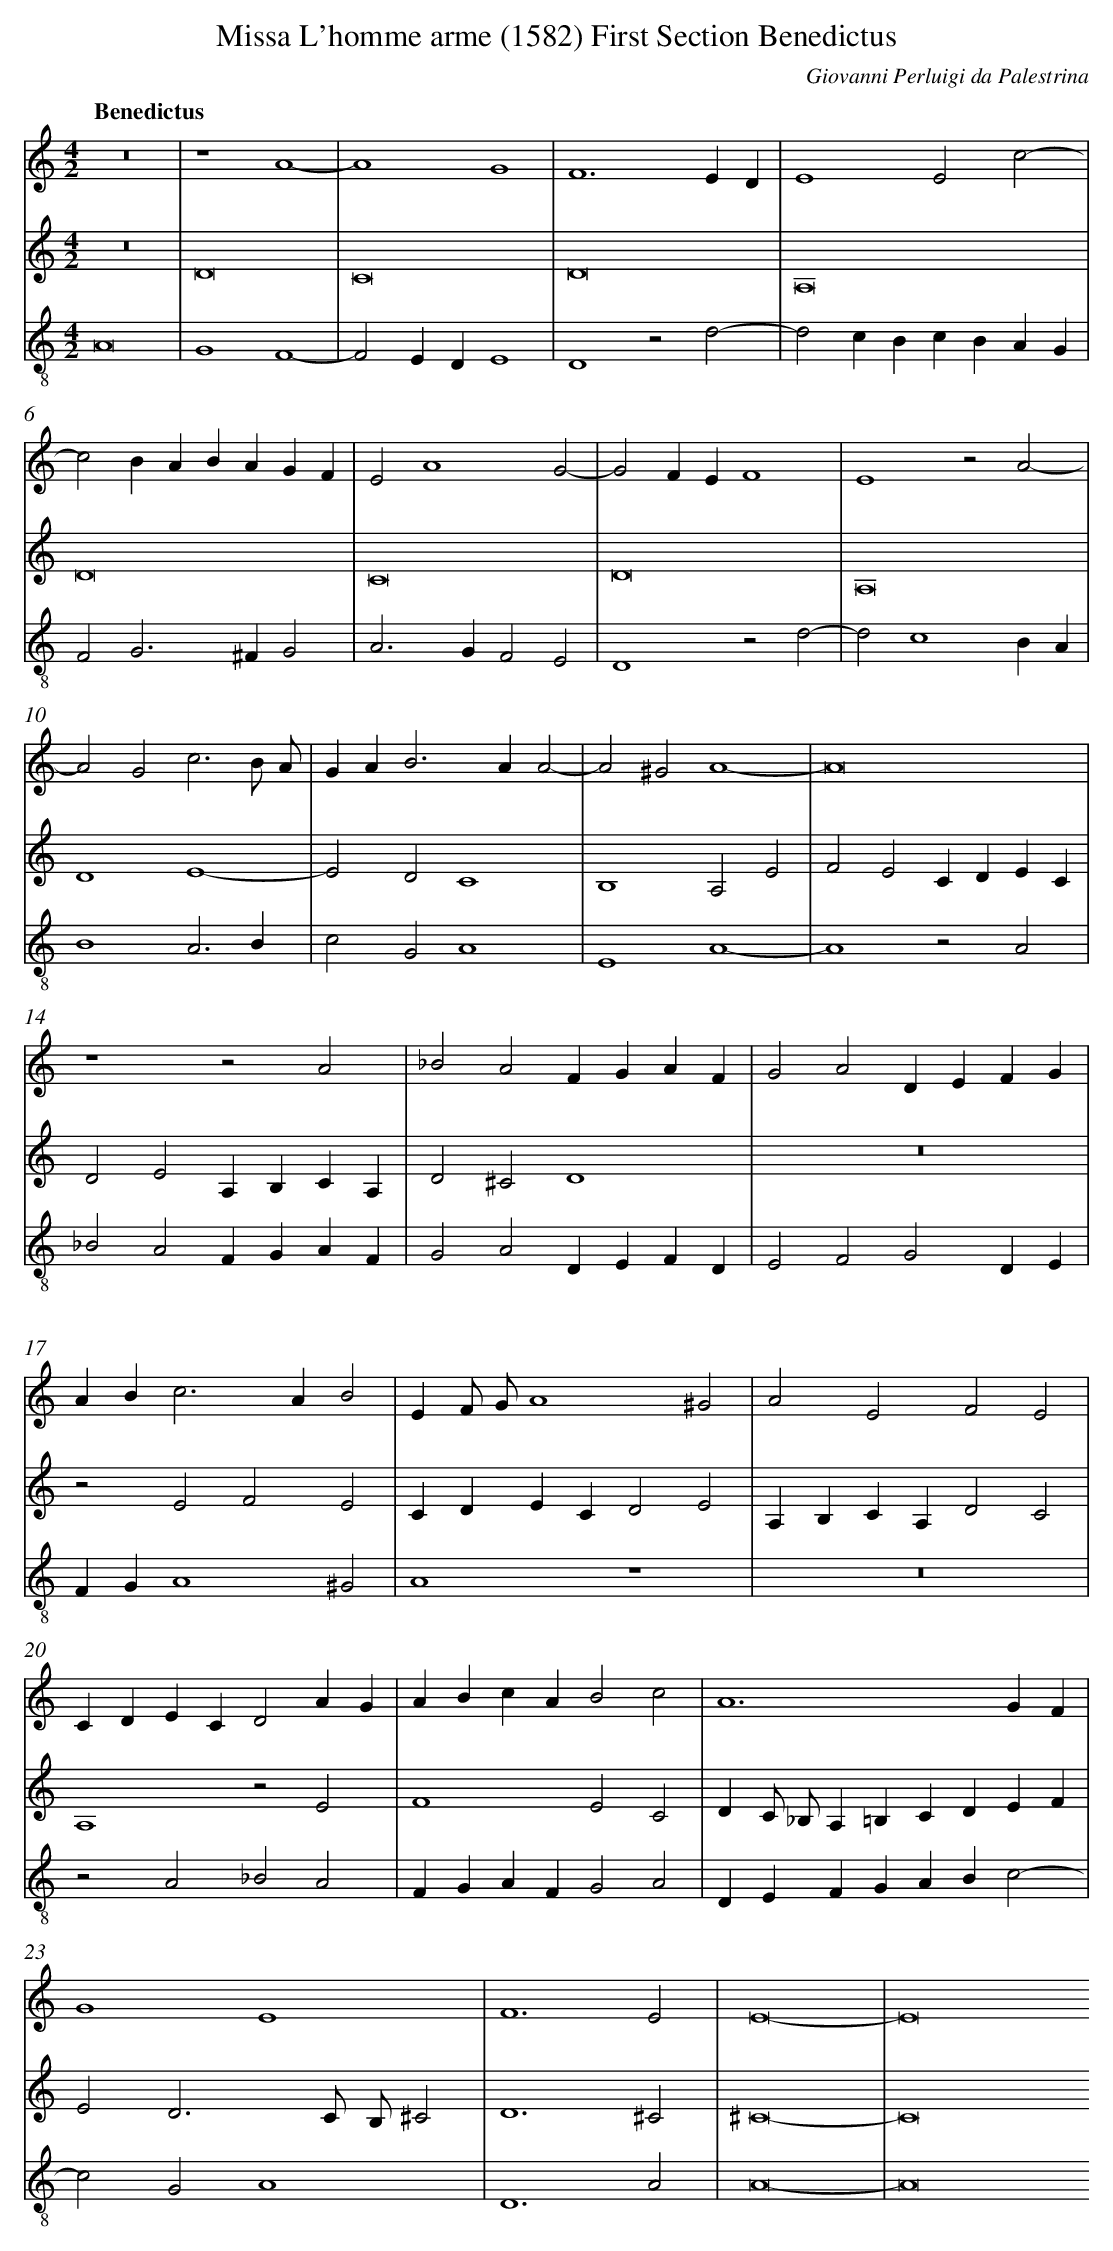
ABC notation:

X:1
T: Missa L'homme arme (1582) First Section Benedictus
C: Giovanni Perluigi da Palestrina
L: 1/4
M: 4/2
Q: "Benedictus"
V: 1 clef=treble
V: 2 clef=treble
V: 3 clef=treble-8
K: C
[V:1] z8 |
[V:2] z8 |
[V:3] A8 |
[V:1] z4A4- |
[V:2] D8 |
[V:3] G4F4- |
[V:1] A4G4 |
[V:2] C8 |
[V:3] F2EDE4 |
[V:1] F6ED |
[V:2] D8 |
[V:3] D4z2d2- |
[V:1] E4E2c2- |
[V:2] A,8 |
[V:3] d2cBcBAG |
[V:1] c2BABAGF |
[V:2] D8 |
[V:3] F2G2>^F2G2 |
[V:1] E2A4G2- |
[V:2] C8 |
[V:3] A2>G2F2E2 |
[V:1] G2FEF4 |
[V:2] D8 |
[V:3] D4z2d2- |
[V:1] E4z2A2- |
[V:2] A,8 |
[V:3] d2c4BA |
[V:1] A2G2c3B/ A/ |
[V:2] D4E4- |
[V:3] B4A3B |
[V:1] GA2<B2AA2- |
[V:2] E2D2C4 |
[V:3] c2G2A4 |
[V:1] A2^G2A4- |
[V:2] B,4A,2E2 |
[V:3] E4A4- |
[V:1] A8 |
[V:2] F2E2CDEC |
[V:3] A4z2A2 |
[V:1] z4z2A2 |
[V:2] D2E2A,B,CA, |
[V:3] _B2A2FGAF |
[V:1] _B2A2FGAF |
[V:2] D2^C2D4 |
[V:3] G2A2DEFD |
[V:1] G2A2DEFG |
[V:2] z8 |
[V:3] E2F2G2DE |
[V:1] AB2<c2AB2 |
[V:2] z2E2F2E2 |
[V:3] FGA4^G2 |
[V:1] EF/ G/A4^G2 |
[V:2] CDECD2E2 |
[V:3] A4z4 |
[V:1] A2E2F2E2 |
[V:2] A,B,CA,D2C2 |
[V:3] z8 |
[V:1] CDECD2AG |
[V:2] A,4z2E2 |
[V:3] z2A2_B2A2 |
[V:1] ABcAB2c2 |
[V:2] F4E2C2 |
[V:3] FGAFG2A2 |
[V:1] A6GF |
[V:2] DC/ _B,/A,=B,CDEF |
[V:3] DEFGABc2- |
[V:1] G4E4 |
[V:2] E2D3C/ B,/^C2 |
[V:3] c2G2A4 |
[V:1] F6E2 |
[V:2] D6^C2 |
[V:3] D6A2 |
[V:1] E8- |
[V:2] ^C8- |
[V:3] A8- |
[V:1] E8
[V:2] C8
[V:3] A8
